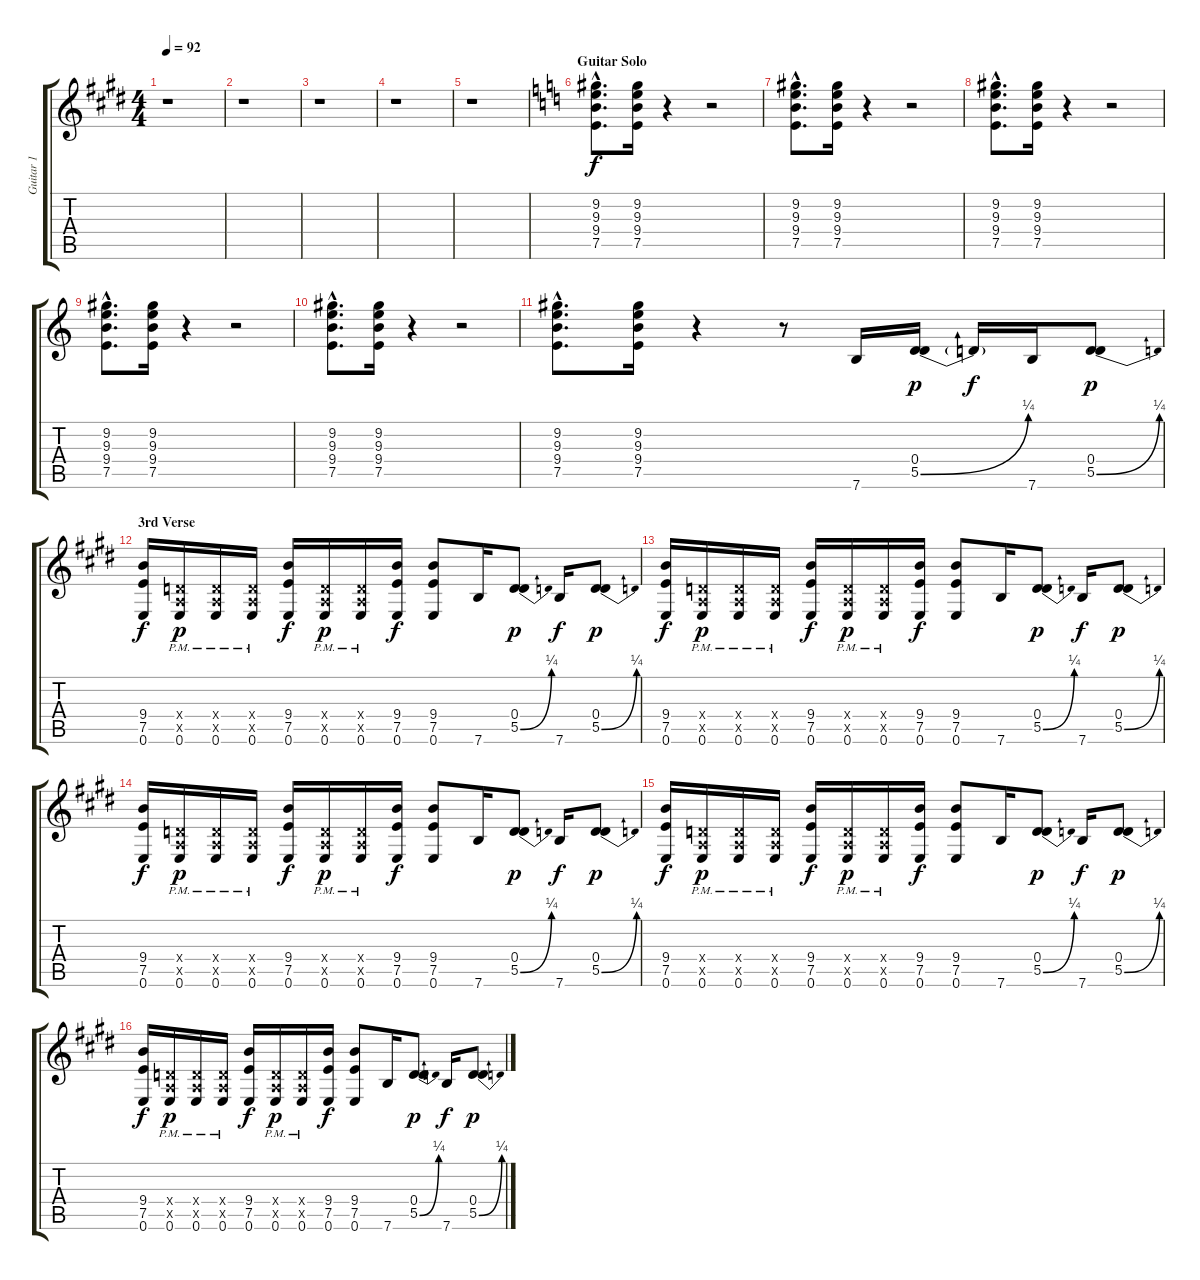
\track ("Guitar 1" "Guitar 1") {instrument distortionguitar}
\staff {score tabs}
\tuning (E4 B3 G3 D3 A2 E2) {hide}
\ts (4 4)
\tempo 92
\clef g2
\ks e
r.1{dy f} |
r.1 |
r.1 |
r.1 |
r.1 |
\section ("" "Guitar Solo")
\ks c
(9.2{hac} 9.3{hac} 9.4{hac} 7.5{hac}).8{d} (9.2 9.3 9.4 7.5).16 r.4 r.2 |
(9.2{hac} 9.3{hac} 9.4{hac} 7.5{hac}).8{d} (9.2 9.3 9.4 7.5).16 r.4 r.2 |
(9.2{hac} 9.3{hac} 9.4{hac} 7.5{hac}).8{d} (9.2 9.3 9.4 7.5).16 r.4 r.2 |
(9.2{hac} 9.3{hac} 9.4{hac} 7.5{hac}).8{d} (9.2 9.3 9.4 7.5).16 r.4 r.2 |
(9.2{hac} 9.3{hac} 9.4{hac} 7.5{hac}).8{d} (9.2 9.3 9.4 7.5).16 r.4 r.2 |
(9.2{hac} 9.3{hac} 9.4{hac} 7.5{hac}).8{d} (9.2 9.3 9.4 7.5).16 r.4 r.8 7.6.16 (0.4 5.5{be (bend 0 0 60 1)}).16{dy p} 5.5{t}.16{dy f} 7.6.16 (0.4 5.5{be (bend 0 0 60 1)}).8{dy p} |
\section ("" "3rd Verse")
\ks e
(9.4 7.5 0.6).16{dy f} (0.4{x} 0.5{x} 0.6{pm}).16{dy p} (0.4{x} 0.5{x} 0.6{pm}).16 (0.4{x} 0.5{x} 0.6{pm}).16 (9.4 7.5 0.6).16{dy f} (0.4{x} 0.5{x} 0.6{pm}).16{dy p} (0.4{x} 0.5{x} 0.6{pm}).16 (9.4 7.5 0.6).16{dy f} (9.4 7.5 0.6).8 7.6.16 (0.4 5.5{be (bend 0 0 60 1)}).8{dy p} 7.6.16{dy f} (0.4 5.5{be (bend 0 0 60 1)}).8{dy p} |
(9.4 7.5 0.6).16{dy f} (0.4{x} 0.5{x} 0.6{pm}).16{dy p} (0.4{x} 0.5{x} 0.6{pm}).16 (0.4{x} 0.5{x} 0.6{pm}).16 (9.4 7.5 0.6).16{dy f} (0.4{x} 0.5{x} 0.6{pm}).16{dy p} (0.4{x} 0.5{x} 0.6{pm}).16 (9.4 7.5 0.6).16{dy f} (9.4 7.5 0.6).8 7.6.16 (0.4 5.5{be (bend 0 0 60 1)}).8{dy p} 7.6.16{dy f} (0.4 5.5{be (bend 0 0 60 1)}).8{dy p} |
(9.4 7.5 0.6).16{dy f} (0.4{x} 0.5{x} 0.6{pm}).16{dy p} (0.4{x} 0.5{x} 0.6{pm}).16 (0.4{x} 0.5{x} 0.6{pm}).16 (9.4 7.5 0.6).16{dy f} (0.4{x} 0.5{x} 0.6{pm}).16{dy p} (0.4{x} 0.5{x} 0.6{pm}).16 (9.4 7.5 0.6).16{dy f} (9.4 7.5 0.6).8 7.6.16 (0.4 5.5{be (bend 0 0 60 1)}).8{dy p} 7.6.16{dy f} (0.4 5.5{be (bend 0 0 60 1)}).8{dy p} |
(9.4 7.5 0.6).16{dy f} (0.4{x} 0.5{x} 0.6{pm}).16{dy p} (0.4{x} 0.5{x} 0.6{pm}).16 (0.4{x} 0.5{x} 0.6{pm}).16 (9.4 7.5 0.6).16{dy f} (0.4{x} 0.5{x} 0.6{pm}).16{dy p} (0.4{x} 0.5{x} 0.6{pm}).16 (9.4 7.5 0.6).16{dy f} (9.4 7.5 0.6).8 7.6.16 (0.4 5.5{be (bend 0 0 60 1)}).8{dy p} 7.6.16{dy f} (0.4 5.5{be (bend 0 0 60 1)}).8{dy p} |
(9.4 7.5 0.6).16{dy f} (0.4{x} 0.5{x} 0.6{pm}).16{dy p} (0.4{x} 0.5{x} 0.6{pm}).16 (0.4{x} 0.5{x} 0.6{pm}).16 (9.4 7.5 0.6).16{dy f} (0.4{x} 0.5{x} 0.6{pm}).16{dy p} (0.4{x} 0.5{x} 0.6{pm}).16 (9.4 7.5 0.6).16{dy f} (9.4 7.5 0.6).8 7.6.16 (0.4 5.5{be (bend 0 0 60 1)}).8{dy p} 7.6.16{dy f} (0.4 5.5{be (bend 0 0 60 1)}).8{dy p}
